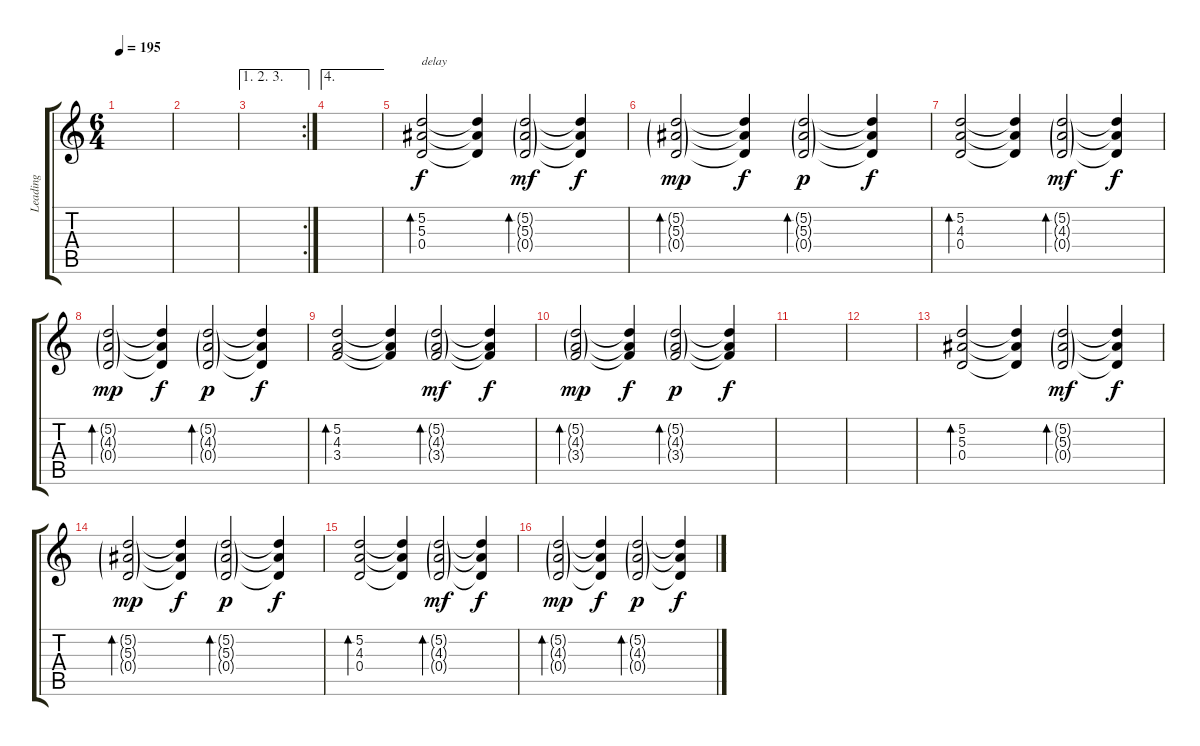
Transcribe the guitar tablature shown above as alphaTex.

\track ("Leading" "Leading") {instrument distortionguitar}
\staff {score tabs}
\tuning (D4 A3 F3 D3 A2 D2) {hide}
\ts (6 4)
\tempo 195
\clef g2
\ks c
|
|
\ae (1 2 3)
\rc 2
|
\ae 4
|
(5.2 5.3 0.4).2{bd 60 txt "delay" volume 13 balance 8 instrument electricguitarclean} (5.2{t} 5.3{t} 0.4{t}).4 (5.2{g} 5.3{g} 0.4{g}).2{bd 60 dy mf} (5.2{t} 5.3{t} 0.4{t}).4{dy f} |
(5.2{g} 5.3{g} 0.4{g}).2{bd 60 dy mp} (5.2{t} 5.3{t} 0.4{t}).4{dy f} (5.2{g} 5.3{g} 0.4{g}).2{bd 60 dy p} (5.2{t} 5.3{t} 0.4{t}).4{dy f} |
(5.2 4.3 0.4).2{bd 60} (5.2{t} 4.3{t} 0.4{t}).4 (5.2{g} 4.3{g} 0.4{g}).2{bd 60 dy mf} (5.2{t} 4.3{t} 0.4{t}).4{dy f} |
(5.2{g} 4.3{g} 0.4{g}).2{bd 60 dy mp} (5.2{t} 4.3{t} 0.4{t}).4{dy f} (5.2{g} 4.3{g} 0.4{g}).2{bd 60 dy p} (5.2{t} 4.3{t} 0.4{t}).4{dy f} |
(5.2 4.3 3.4).2{bd 60} (5.2{t} 4.3{t} 3.4{t}).4 (5.2{g} 4.3{g} 3.4{g}).2{bd 60 dy mf} (5.2{t} 4.3{t} 3.4{t}).4{dy f} |
(5.2{g} 4.3{g} 3.4{g}).2{bd 60 dy mp} (5.2{t} 4.3{t} 3.4{t}).4{dy f} (5.2{g} 4.3{g} 3.4{g}).2{bd 60 dy p} (5.2{t} 4.3{t} 3.4{t}).4{dy f} |
|
|
(5.2 5.3 0.4).2{bd 60 volume 13 balance 6 instrument electricguitarclean} (5.2{t} 5.3{t} 0.4{t}).4 (5.2{g} 5.3{g} 0.4{g}).2{bd 60 dy mf} (5.2{t} 5.3{t} 0.4{t}).4{dy f} |
(5.2{g} 5.3{g} 0.4{g}).2{bd 60 dy mp} (5.2{t} 5.3{t} 0.4{t}).4{dy f} (5.2{g} 5.3{g} 0.4{g}).2{bd 60 dy p} (5.2{t} 5.3{t} 0.4{t}).4{dy f} |
(5.2 4.3 0.4).2{bd 60} (5.2{t} 4.3{t} 0.4{t}).4 (5.2{g} 4.3{g} 0.4{g}).2{bd 60 dy mf} (5.2{t} 4.3{t} 0.4{t}).4{dy f} |
(5.2{g} 4.3{g} 0.4{g}).2{bd 60 dy mp} (5.2{t} 4.3{t} 0.4{t}).4{dy f} (5.2{g} 4.3{g} 0.4{g}).2{bd 60 dy p} (5.2{t} 4.3{t} 0.4{t}).4{dy f}
